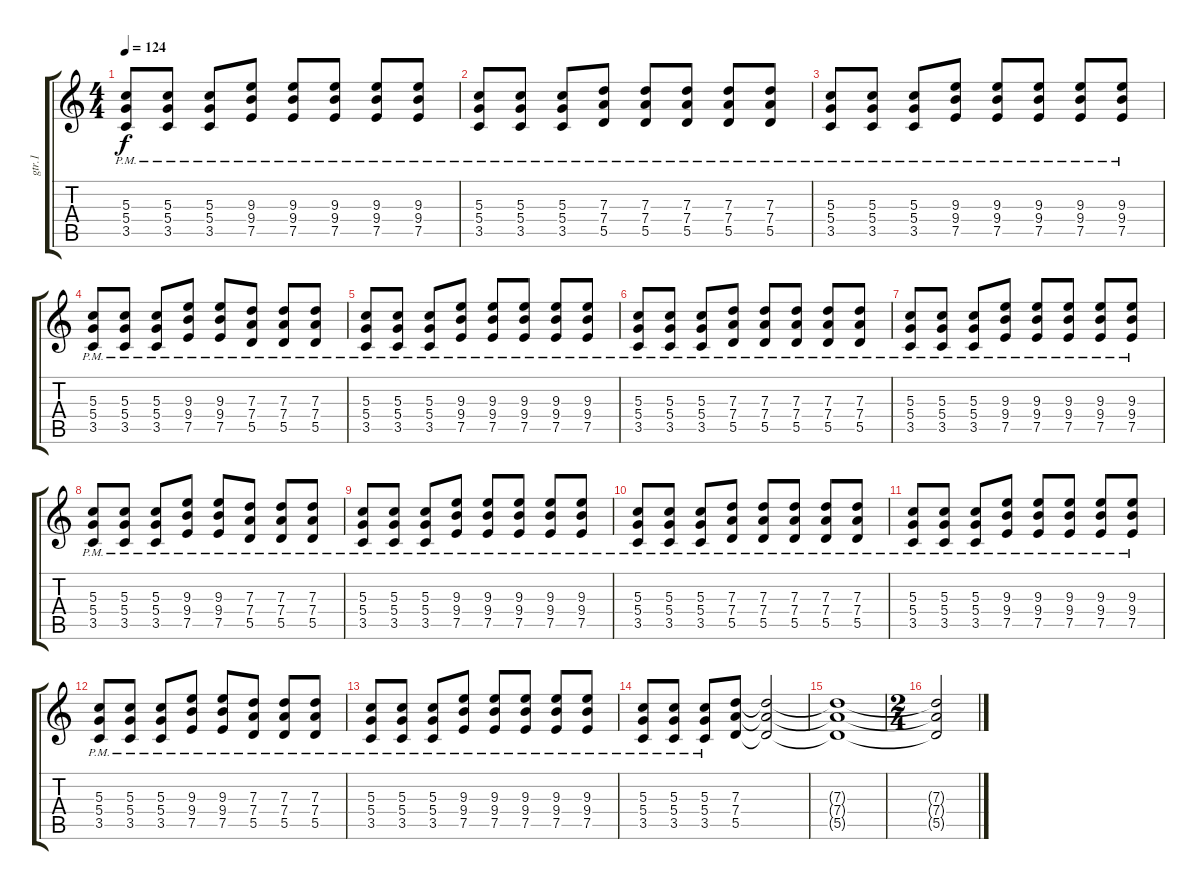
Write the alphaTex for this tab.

\track ("gtr.1" "gtr.1") {instrument overdrivenguitar}
\staff {score tabs}
\tuning (E4 B3 G3 D3 A2 E2) {hide}
\ts (4 4)
\tempo 124
\clef g2
\ks c
(5.3{pm} 5.4 3.5).8{dy f} (5.3{pm} 5.4 3.5).8 (5.3{pm} 5.4 3.5).8 (9.3{pm} 9.4 7.5).8 (9.3{pm} 9.4 7.5).8 (9.3{pm} 9.4 7.5).8 (9.3{pm} 9.4 7.5).8 (9.3{pm} 9.4 7.5).8 |
(5.3{pm} 5.4 3.5).8 (5.3{pm} 5.4 3.5).8 (5.3{pm} 5.4 3.5).8 (7.3{pm} 7.4 5.5).8 (7.3{pm} 7.4 5.5).8 (7.3{pm} 7.4 5.5).8 (7.3{pm} 7.4 5.5).8 (7.3{pm} 7.4 5.5).8 |
(5.3{pm} 5.4 3.5).8 (5.3{pm} 5.4 3.5).8 (5.3{pm} 5.4 3.5).8 (9.3{pm} 9.4 7.5).8 (9.3{pm} 9.4 7.5).8 (9.3{pm} 9.4 7.5).8 (9.3{pm} 9.4 7.5).8 (9.3{pm} 9.4 7.5).8 |
(5.3{pm} 5.4 3.5).8 (5.3{pm} 5.4 3.5).8 (5.3{pm} 5.4 3.5).8 (9.3{pm} 9.4 7.5).8 (9.3{pm} 9.4 7.5).8 (7.3{pm} 7.4 5.5).8 (7.3{pm} 7.4 5.5).8 (7.3{pm} 7.4 5.5).8 |
(5.3{pm} 5.4 3.5).8 (5.3{pm} 5.4 3.5).8 (5.3{pm} 5.4 3.5).8 (9.3{pm} 9.4 7.5).8 (9.3{pm} 9.4 7.5).8 (9.3{pm} 9.4 7.5).8 (9.3{pm} 9.4 7.5).8 (9.3{pm} 9.4 7.5).8 |
(5.3{pm} 5.4 3.5).8 (5.3{pm} 5.4 3.5).8 (5.3{pm} 5.4 3.5).8 (7.3{pm} 7.4 5.5).8 (7.3{pm} 7.4 5.5).8 (7.3{pm} 7.4 5.5).8 (7.3{pm} 7.4 5.5).8 (7.3{pm} 7.4 5.5).8 |
(5.3{pm} 5.4 3.5).8 (5.3{pm} 5.4 3.5).8 (5.3{pm} 5.4 3.5).8 (9.3{pm} 9.4 7.5).8 (9.3{pm} 9.4 7.5).8 (9.3{pm} 9.4 7.5).8 (9.3{pm} 9.4 7.5).8 (9.3{pm} 9.4 7.5).8 |
(5.3{pm} 5.4 3.5).8 (5.3{pm} 5.4 3.5).8 (5.3{pm} 5.4 3.5).8 (9.3{pm} 9.4 7.5).8 (9.3{pm} 9.4 7.5).8 (7.3{pm} 7.4 5.5).8 (7.3{pm} 7.4 5.5).8 (7.3{pm} 7.4 5.5).8 |
(5.3{pm} 5.4 3.5).8 (5.3{pm} 5.4 3.5).8 (5.3{pm} 5.4 3.5).8 (9.3{pm} 9.4 7.5).8 (9.3{pm} 9.4 7.5).8 (9.3{pm} 9.4 7.5).8 (9.3{pm} 9.4 7.5).8 (9.3{pm} 9.4 7.5).8 |
(5.3{pm} 5.4 3.5).8 (5.3{pm} 5.4 3.5).8 (5.3{pm} 5.4 3.5).8 (7.3{pm} 7.4 5.5).8 (7.3{pm} 7.4 5.5).8 (7.3{pm} 7.4 5.5).8 (7.3{pm} 7.4 5.5).8 (7.3{pm} 7.4 5.5).8 |
(5.3{pm} 5.4 3.5).8 (5.3{pm} 5.4 3.5).8 (5.3{pm} 5.4 3.5).8 (9.3{pm} 9.4 7.5).8 (9.3{pm} 9.4 7.5).8 (9.3{pm} 9.4 7.5).8 (9.3{pm} 9.4 7.5).8 (9.3{pm} 9.4 7.5).8 |
(5.3{pm} 5.4 3.5).8 (5.3{pm} 5.4 3.5).8 (5.3{pm} 5.4 3.5).8 (9.3{pm} 9.4 7.5).8 (9.3{pm} 9.4 7.5).8 (7.3{pm} 7.4 5.5).8 (7.3{pm} 7.4 5.5).8 (7.3{pm} 7.4 5.5).8 |
(5.3{pm} 5.4 3.5).8 (5.3{pm} 5.4 3.5).8 (5.3{pm} 5.4 3.5).8 (9.3{pm} 9.4 7.5).8 (9.3{pm} 9.4 7.5).8 (9.3{pm} 9.4 7.5).8 (9.3{pm} 9.4 7.5).8 (9.3{pm} 9.4 7.5).8 |
(5.3{pm} 5.4 3.5).8 (5.3{pm} 5.4 3.5).8 (5.3{pm} 5.4 3.5).8 (7.3 7.4 5.5).8 (7.3{t} 7.4{t} 5.5{t}).2 |
(7.3{t} 7.4{t} 5.5{t}).1 |
\ts (2 4)
(7.3{t} 7.4{t} 5.5{t}).2
